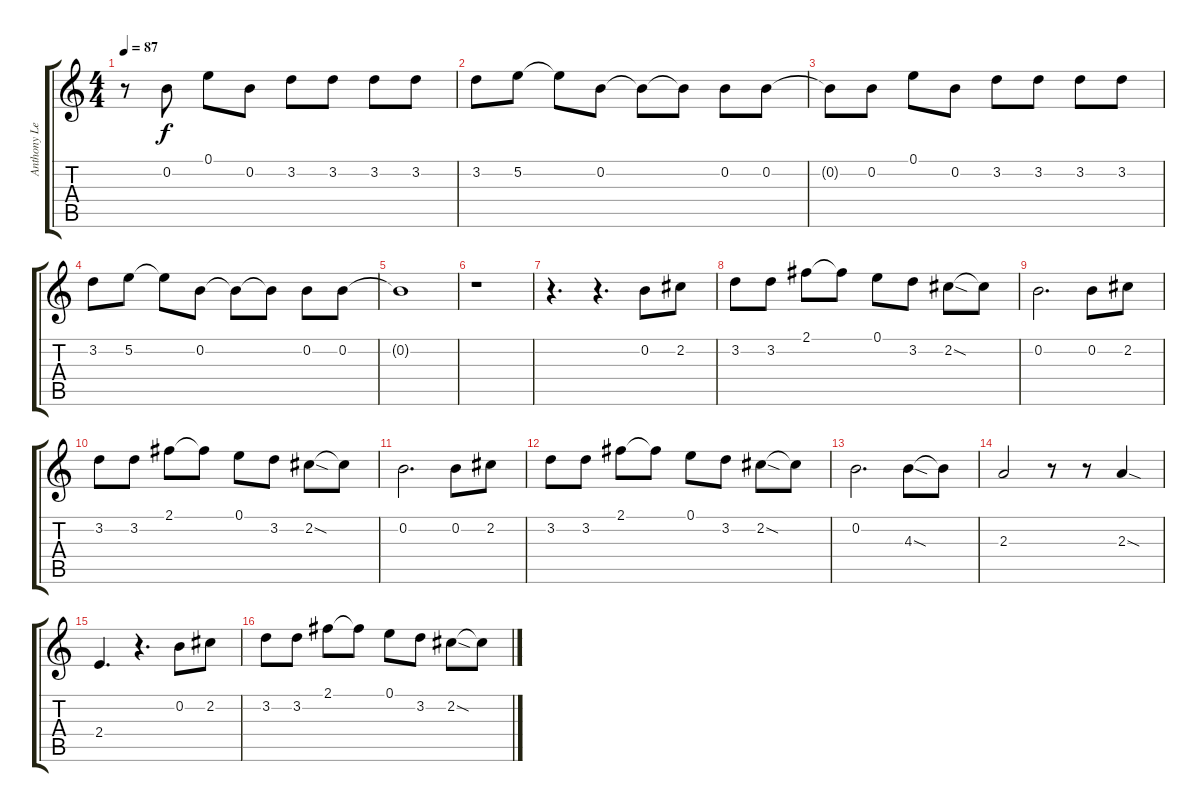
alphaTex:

\track ("Anthony Lead Vocals" "Anthony Le") {instrument contrabass}
\staff {score tabs}
\tuning (E4 B3 G3 D3 A2 E2) {hide}
\ts (4 4)
\tempo 87
\clef g2
\ks c
r.8{dy f} 0.2.8 0.1.8 0.2.8 3.2.8 3.2.8 3.2.8 3.2.8 |
3.2.8 5.2.8 5.2{t}.8 0.2.8 0.2{t}.8 0.2{t}.8 0.2.8 0.2.8 |
0.2{t}.8 0.2.8 0.1.8 0.2.8 3.2.8 3.2.8 3.2.8 3.2.8 |
3.2.8 5.2.8 5.2{t}.8 0.2.8 0.2{t}.8 0.2{t}.8 0.2.8 0.2.8 |
0.2{t}.1 |
r.1 |
r.4{d} r.4{d} 0.2.8 2.2.8 |
3.2.8 3.2.8 2.1.8 2.1{t}.8 0.1.8 3.2.8 2.2{sod}.8 2.2{t}.8 |
0.2.2{d} 0.2.8 2.2.8 |
3.2.8 3.2.8 2.1.8 2.1{t}.8 0.1.8 3.2.8 2.2{sod}.8 2.2{t}.8 |
0.2.2{d} 0.2.8 2.2.8 |
3.2.8 3.2.8 2.1.8 2.1{t}.8 0.1.8 3.2.8 2.2{sod}.8 2.2{t}.8 |
0.2.2{d} 4.3{sod}.8 4.3{t}.8 |
2.3.2 r.8 r.8 2.3{sod}.4 |
2.4.4{d} r.4{d} 0.2.8 2.2.8 |
3.2.8 3.2.8 2.1.8 2.1{t}.8 0.1.8 3.2.8 2.2{sod}.8 2.2{t}.8
